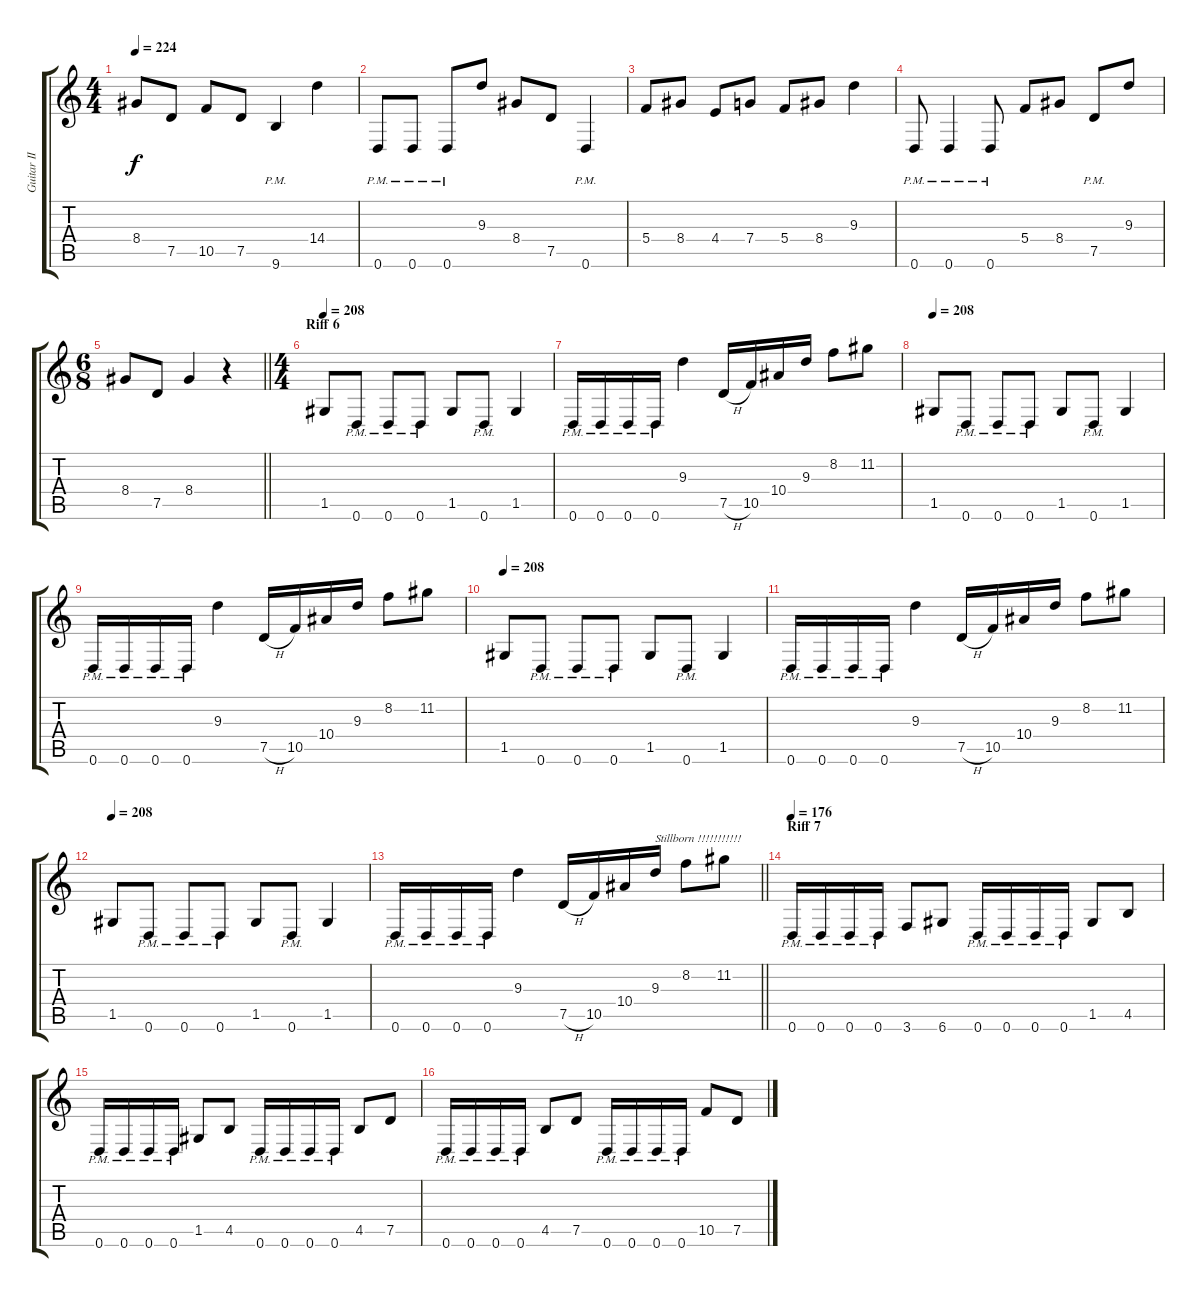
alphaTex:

\track ("Guitar II" "Guitar II") {instrument distortionguitar}
\staff {score tabs}
\tuning (D4 A3 F3 C3 G2 D2) {hide}
\ts (4 4)
\tempo 224
\clef g2
\ks c
8.4.8{dy f} 7.5.8 10.5.8 7.5.8 9.6{pm}.4 14.4.4 |
0.6{pm}.8 0.6{pm}.8 0.6{pm}.8 9.3.8 8.4.8 7.5.8 0.6{pm}.4 |
5.4.8 8.4.8 4.4.8 7.4.8 5.4.8 8.4.8 9.3.4 |
0.6{pm}.8 0.6{pm}.4 0.6{pm}.8 5.4.8 8.4.8 7.5{pm}.8 9.3.8 |
\ts (6 8)
\barLineRight lightlight
8.4.8 7.5.8 8.4.4 r.4 |
\ts (4 4)
\section ("" "Riff 6")
\tempo 208
1.5.8 0.6{pm}.8 0.6{pm}.8 0.6{pm}.8 1.5.8 0.6{pm}.8 1.5.4 |
0.6{pm}.16 0.6{pm}.16 0.6{pm}.16 0.6{pm}.16 9.3.4 7.5{h}.16 10.5.16 10.4.16 9.3.16 8.2.8 11.2.8 |
\tempo 208
1.5.8 0.6{pm}.8 0.6{pm}.8 0.6{pm}.8 1.5.8 0.6{pm}.8 1.5.4 |
0.6{pm}.16 0.6{pm}.16 0.6{pm}.16 0.6{pm}.16 9.3.4 7.5{h}.16 10.5.16 10.4.16 9.3.16 8.2.8 11.2.8 |
\tempo 208
1.5.8 0.6{pm}.8 0.6{pm}.8 0.6{pm}.8 1.5.8 0.6{pm}.8 1.5.4 |
0.6{pm}.16 0.6{pm}.16 0.6{pm}.16 0.6{pm}.16 9.3.4 7.5{h}.16 10.5.16 10.4.16 9.3.16 8.2.8 11.2.8 |
\tempo 208
1.5.8 0.6{pm}.8 0.6{pm}.8 0.6{pm}.8 1.5.8 0.6{pm}.8 1.5.4 |
\barLineRight lightlight
0.6{pm}.16 0.6{pm}.16 0.6{pm}.16 0.6{pm}.16 9.3.4 7.5{h}.16 10.5.16 10.4.16 9.3.16{txt "Stillborn !!!!!!!!!!!"} 8.2.8 11.2.8 |
\section ("" "Riff 7")
\tempo 176
0.6{pm}.16 0.6{pm}.16 0.6{pm}.16 0.6{pm}.16 3.6.8 6.6.8 0.6{pm}.16 0.6{pm}.16 0.6{pm}.16 0.6{pm}.16 1.5.8 4.5.8 |
0.6{pm}.16 0.6{pm}.16 0.6{pm}.16 0.6{pm}.16 1.5.8 4.5.8 0.6{pm}.16 0.6{pm}.16 0.6{pm}.16 0.6{pm}.16 4.5.8 7.5.8 |
0.6{pm}.16 0.6{pm}.16 0.6{pm}.16 0.6{pm}.16 4.5.8 7.5.8 0.6{pm}.16 0.6{pm}.16 0.6{pm}.16 0.6{pm}.16 10.5.8 7.5.8
